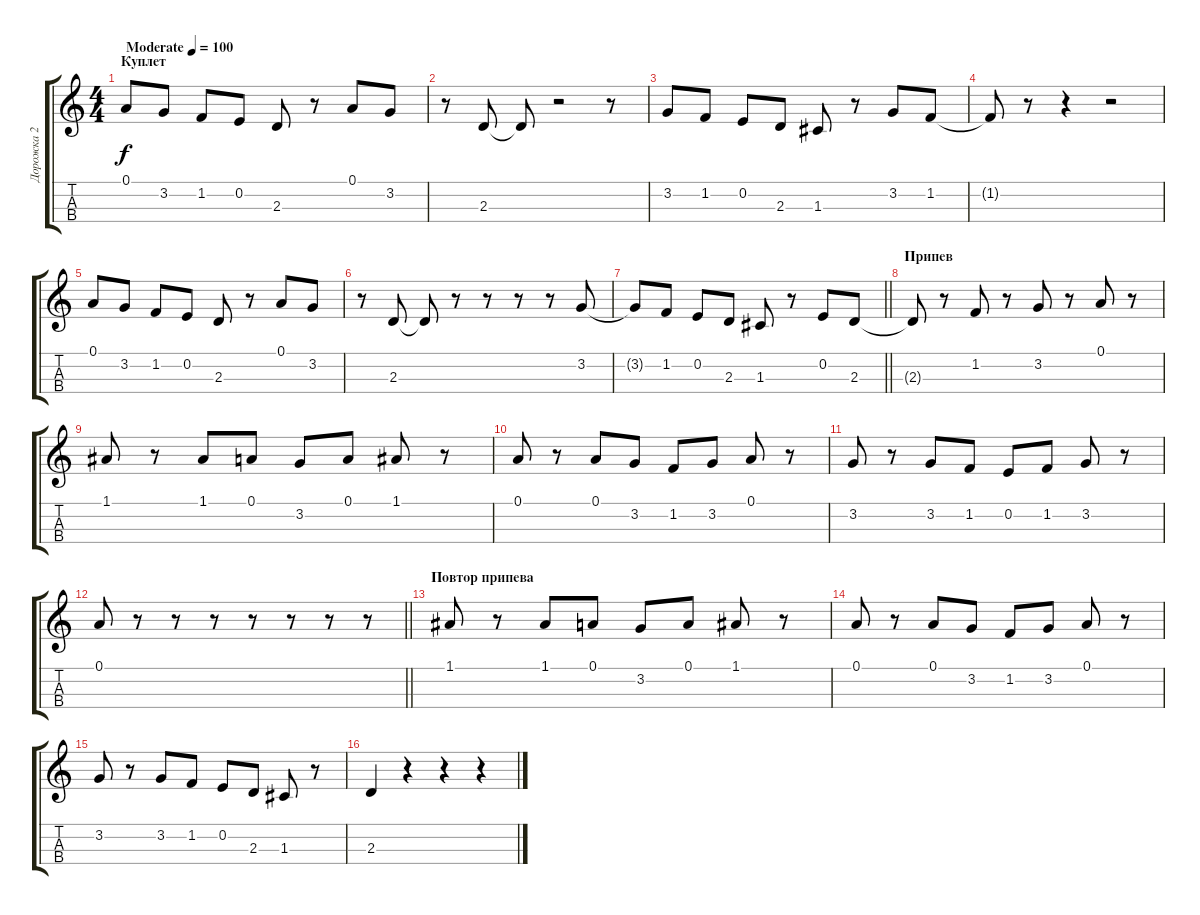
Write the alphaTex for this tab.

\track ("Дорожка 2" "Дорожка 2") {instrument acousticguitarsteel}
\staff {score tabs}
\tuning (A3 E3 C3 G2) {hide}
\ts (4 4)
\section ("" "Куплет")
\tempo (100 "Moderate")
\clef g2
\ks c
0.1.8{dy f instrument acousticguitarsteel} 3.2.8 1.2.8 0.2.8 2.3.8 r.8 0.1.8 3.2.8 |
r.8 2.3.8 2.3{t}.8 r.2 r.8 |
3.2.8 1.2.8 0.2.8 2.3.8 1.3.8 r.8 3.2.8 1.2.8 |
1.2{t}.8 r.8 r.4 r.2 |
0.1.8 3.2.8 1.2.8 0.2.8 2.3.8 r.8 0.1.8 3.2.8 |
r.8 2.3.8 2.3{t}.8 r.8 r.8 r.8 r.8 3.2.8 |
\barLineRight lightlight
3.2{t}.8 1.2.8 0.2.8 2.3.8 1.3.8 r.8 0.2.8 2.3.8 |
\section ("" "Припев")
2.3{t}.8 r.8 1.2.8 r.8 3.2.8 r.8 0.1.8 r.8 |
1.1.8 r.8 1.1.8 0.1.8 3.2.8 0.1.8 1.1.8 r.8 |
0.1.8 r.8 0.1.8 3.2.8 1.2.8 3.2.8 0.1.8 r.8 |
3.2.8 r.8 3.2.8 1.2.8 0.2.8 1.2.8 3.2.8 r.8 |
\barLineRight lightlight
0.1.8 r.8 r.8 r.8 r.8 r.8 r.8 r.8 |
\section ("" "Повтор припева")
1.1.8 r.8 1.1.8 0.1.8 3.2.8 0.1.8 1.1.8 r.8 |
0.1.8 r.8 0.1.8 3.2.8 1.2.8 3.2.8 0.1.8 r.8 |
3.2.8 r.8 3.2.8 1.2.8 0.2.8 2.3.8 1.3.8 r.8 |
2.3.4 r.4 r.4 r.4
